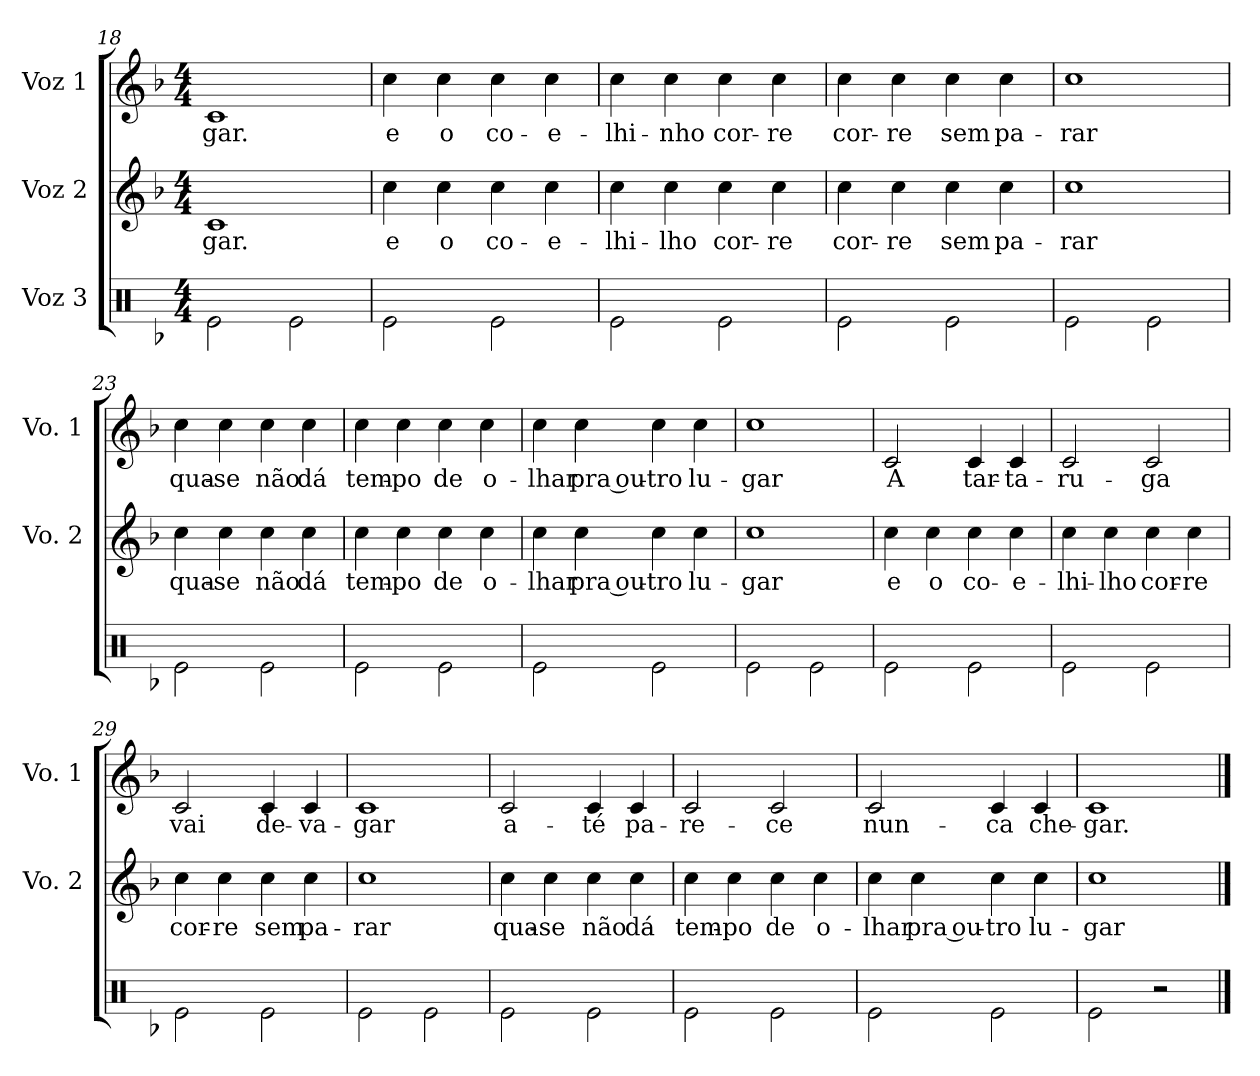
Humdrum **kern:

**kern	**kern	**text	**kern	**text
*part3	*part2	*part2	*part1	*part1
*staff3	*staff2	*staff2	*staff1	*staff1
*I"Voz 3	*I"Voz 2	*	*I"Voz 1	*
*	*I'Vo. 2	*	*I'Vo. 1	*
*clefX	*clefG2	*	*clefG2	*
*k[b-]	*k[b-]	*	*k[b-]	*
*M4/4	*M4/4	*	*M4/4	*
=18	=18	=18	=18	=18
!	!	!LO:LY:b	!	!LO:LY:b
2Re\	1c	-gar.	1c	-gar.
2Re\	.	.	.	.
!!LO:LB:g=z
=19	=19	=19	=19	=19
!	!	!LO:LY:b	!	!LO:LY:b
2Re\	4cc\	e	4cc\	e
!	!	!LO:LY:b	!	!LO:LY:b
.	4cc\	o	4cc\	o
!	!	!LO:LY:b	!	!LO:LY:b
2Re\	4cc\	co-	4cc\	co-
!	!	!LO:LY:b	!	!LO:LY:b
.	4cc\	-e-	4cc\	-e-
=20	=20	=20	=20	=20
!	!	!LO:LY:b	!	!LO:LY:b
2Re\	4cc\	-lhi-	4cc\	-lhi-
!	!	!LO:LY:b	!	!LO:LY:b
.	4cc\	-lho	4cc\	-nho
!	!	!LO:LY:b	!	!LO:LY:b
2Re\	4cc\	cor-	4cc\	cor-
!	!	!LO:LY:b	!	!LO:LY:b
.	4cc\	-re	4cc\	-re
=21	=21	=21	=21	=21
!	!	!LO:LY:b	!	!LO:LY:b
2Re\	4cc\	cor-	4cc\	cor-
!	!	!LO:LY:b	!	!LO:LY:b
.	4cc\	-re	4cc\	-re
!	!	!LO:LY:b	!	!LO:LY:b
2Re\	4cc\	sem	4cc\	sem
!	!	!LO:LY:b	!	!LO:LY:b
.	4cc\	pa-	4cc\	pa-
=22	=22	=22	=22	=22
!	!	!LO:LY:b	!	!LO:LY:b
2Re\	1cc	-rar	1cc	-rar
2Re\	.	.	.	.
=23	=23	=23	=23	=23
!	!	!LO:LY:b	!	!LO:LY:b
2Re\	4cc\	qua-	4cc\	qua-
!	!	!LO:LY:b	!	!LO:LY:b
.	4cc\	-se	4cc\	-se
!	!	!LO:LY:b	!	!LO:LY:b
2Re\	4cc\	não	4cc\	não
!	!	!LO:LY:b	!	!LO:LY:b
.	4cc\	dá	4cc\	dá
!!LO:LB:g=z
=24	=24	=24	=24	=24
!	!	!LO:LY:b	!	!LO:LY:b
2Re\	4cc\	tem-	4cc\	tem-
!	!	!LO:LY:b	!	!LO:LY:b
.	4cc\	-po	4cc\	-po
!	!	!LO:LY:b	!	!LO:LY:b
2Re\	4cc\	de	4cc\	de
!	!	!LO:LY:b	!	!LO:LY:b
.	4cc\	o-	4cc\	o-
=25	=25	=25	=25	=25
!	!	!LO:LY:b	!	!LO:LY:b
2Re\	4cc\	-lhar	4cc\	-lhar
!	!	!LO:LY:b	!	!LO:LY:b
.	4cc\	pra ou-	4cc\	pra ou-
!	!	!LO:LY:b	!	!LO:LY:b
2Re\	4cc\	-tro	4cc\	-tro
!	!	!LO:LY:b	!	!LO:LY:b
.	4cc\	lu-	4cc\	lu-
=26	=26	=26	=26	=26
!	!	!LO:LY:b	!	!LO:LY:b
2Re\	1cc	-gar	1cc	-gar
2Re\	.	.	.	.
=27	=27	=27	=27	=27
!	!	!LO:LY:b	!	!LO:LY:b
2Re\	4cc\	e	2c/	A
!	!	!LO:LY:b	!	!
.	4cc\	o	.	.
!	!	!LO:LY:b	!	!LO:LY:b
2Re\	4cc\	co-	4c/	tar-
!	!	!LO:LY:b	!	!LO:LY:b
.	4cc\	-e-	4c/	-ta-
=28	=28	=28	=28	=28
!	!	!LO:LY:b	!	!LO:LY:b
2Re\	4cc\	-lhi-	2c/	-ru-
!	!	!LO:LY:b	!	!
.	4cc\	-lho	.	.
!	!	!LO:LY:b	!	!LO:LY:b
2Re\	4cc\	cor-	2c/	-ga
!	!	!LO:LY:b	!	!
.	4cc\	-re	.	.
=29	=29	=29	=29	=29
!	!	!LO:LY:b	!	!LO:LY:b
2Re\	4cc\	cor-	2c/	vai
!	!	!LO:LY:b	!	!
.	4cc\	-re	.	.
!	!	!LO:LY:b	!	!LO:LY:b
2Re\	4cc\	sem	4c/	de-
!	!	!LO:LY:b	!	!LO:LY:b
.	4cc\	pa-	4c/	-va-
!!LO:LB:g=z
=30	=30	=30	=30	=30
!	!	!LO:LY:b	!	!LO:LY:b
2Re\	1cc	-rar	1c	-gar
2Re\	.	.	.	.
=31	=31	=31	=31	=31
!	!	!LO:LY:b	!	!LO:LY:b
2Re\	4cc\	qua-	2c/	a-
!	!	!LO:LY:b	!	!
.	4cc\	-se	.	.
!	!	!LO:LY:b	!	!LO:LY:b
2Re\	4cc\	não	4c/	-té
!	!	!LO:LY:b	!	!LO:LY:b
.	4cc\	dá	4c/	pa-
=32	=32	=32	=32	=32
!	!	!LO:LY:b	!	!LO:LY:b
2Re\	4cc\	tem-	2c/	-re-
!	!	!LO:LY:b	!	!
.	4cc\	-po	.	.
!	!	!LO:LY:b	!	!LO:LY:b
2Re\	4cc\	de	2c/	-ce
!	!	!LO:LY:b	!	!
.	4cc\	o-	.	.
=33	=33	=33	=33	=33
!	!	!LO:LY:b	!	!LO:LY:b
2Re\	4cc\	-lhar	2c/	nun-
!	!	!LO:LY:b	!	!
.	4cc\	pra ou-	.	.
!	!	!LO:LY:b	!	!LO:LY:b
2Re\	4cc\	-tro	4c/	-ca
!	!	!LO:LY:b	!	!LO:LY:b
.	4cc\	lu-	4c/	che-
=34	=34	=34	=34	=34
!	!	!LO:LY:b	!	!LO:LY:b
2Re\	1cc	-gar	1c	-gar.
2r	.	.	.	.
==	==	==	==	==
*-	*-	*-	*-	*-
